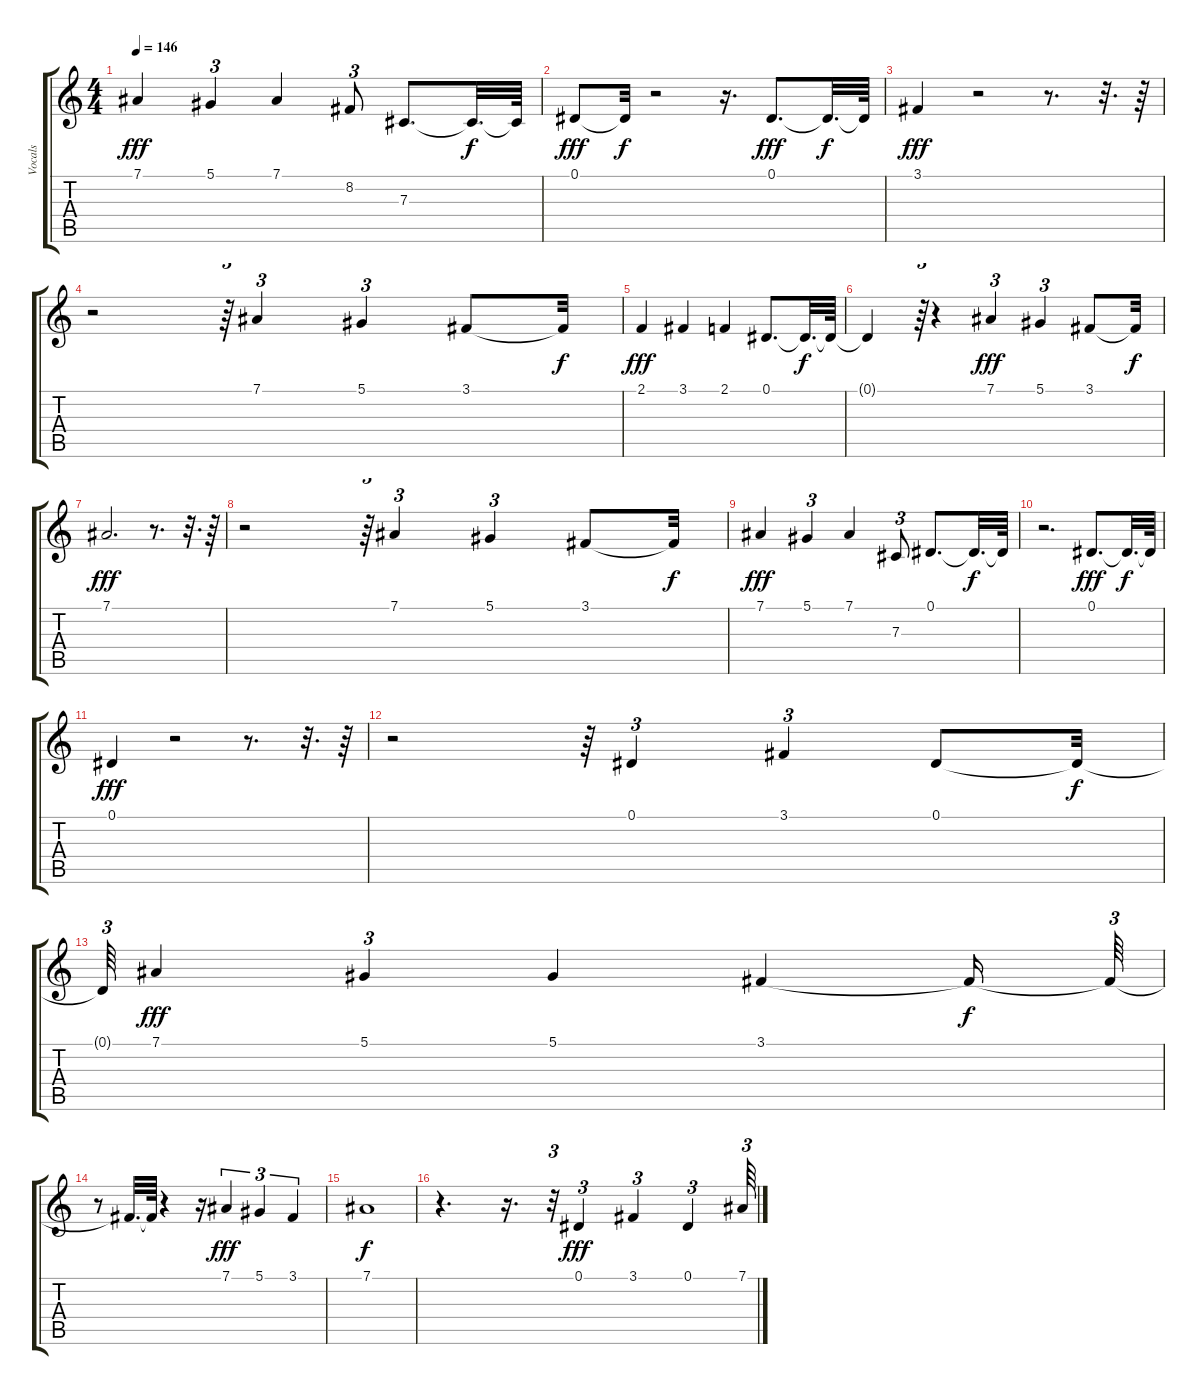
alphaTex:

\track ("Vocals" "Vocals") {instrument lead2sawtooth}
\staff {score tabs}
\tuning (Eb4 Bb3 Gb3 Db3 Ab2 Eb2) {hide}
\ts (4 4)
\tempo 146
\clef g2
\ks c
7.1.4{dy fff} 5.1.4{tu (3 2)} 7.1.4 8.2.8{tu (3 2)} 7.3.8{d} 7.3{t}.32{d dy f} 7.3{t}.64 |
0.1.8{dy fff} 0.1{t}.32{dy f} r.2 r.16{d} 0.1.8{d dy fff} 0.1{t}.32{d dy f} 0.1{t}.64 |
3.1.4{dy fff} r.2 r.8{d} r.32{d} r.64 |
r.2 r.64{tu (3 2)} 7.1.4{tu (3 2)} 5.1.4{tu (3 2)} 3.1.8 3.1{t}.32{dy f} |
2.1.4{dy fff} 3.1.4 2.1.4 0.1.8{d} 0.1{t}.32{d dy f} 0.1{t}.64 |
0.1{t}.4 r.64{tu (3 2)} r.4 7.1.4{tu (3 2) dy fff} 5.1.4{tu (3 2)} 3.1.8 3.1{t}.32{dy f} |
7.1.2{d dy fff} r.8{d} r.32{d} r.64 |
r.2 r.64{tu (3 2)} 7.1.4{tu (3 2)} 5.1.4{tu (3 2)} 3.1.8 3.1{t}.32{dy f} |
7.1.4{dy fff} 5.1.4{tu (3 2)} 7.1.4 7.3.8{tu (3 2)} 0.1.8{d} 0.1{t}.32{d dy f} 0.1{t}.64 |
r.2{d} 0.1.8{d dy fff} 0.1{t}.32{d dy f} 0.1{t}.64 |
0.1.4{dy fff} r.2 r.8{d} r.32{d} r.64 |
r.2 r.64{tu (3 2)} 0.1.4{tu (3 2)} 3.1.4{tu (3 2)} 0.1.8 0.1{t}.32{dy f} |
0.1{t}.64{tu (3 2)} 7.1.4{dy fff} 5.1.4{tu (3 2)} 5.1.4 3.1.4 3.1{t}.16{dy f} 3.1{t}.64{tu (3 2)} |
r.8 3.1{t}.32{d} 3.1{t}.64 r.4 r.16 7.1.4{tu (3 2) dy fff} 5.1.4{tu (3 2)} 3.1.4{tu (3 2)} |
7.1.1{dy f} |
r.4{d} r.16{d} r.32{tu (3 2)} 0.1.4{tu (3 2) dy fff} 3.1.4{tu (3 2)} 0.1.4{tu (3 2)} 7.1.64{tu (3 2)}
